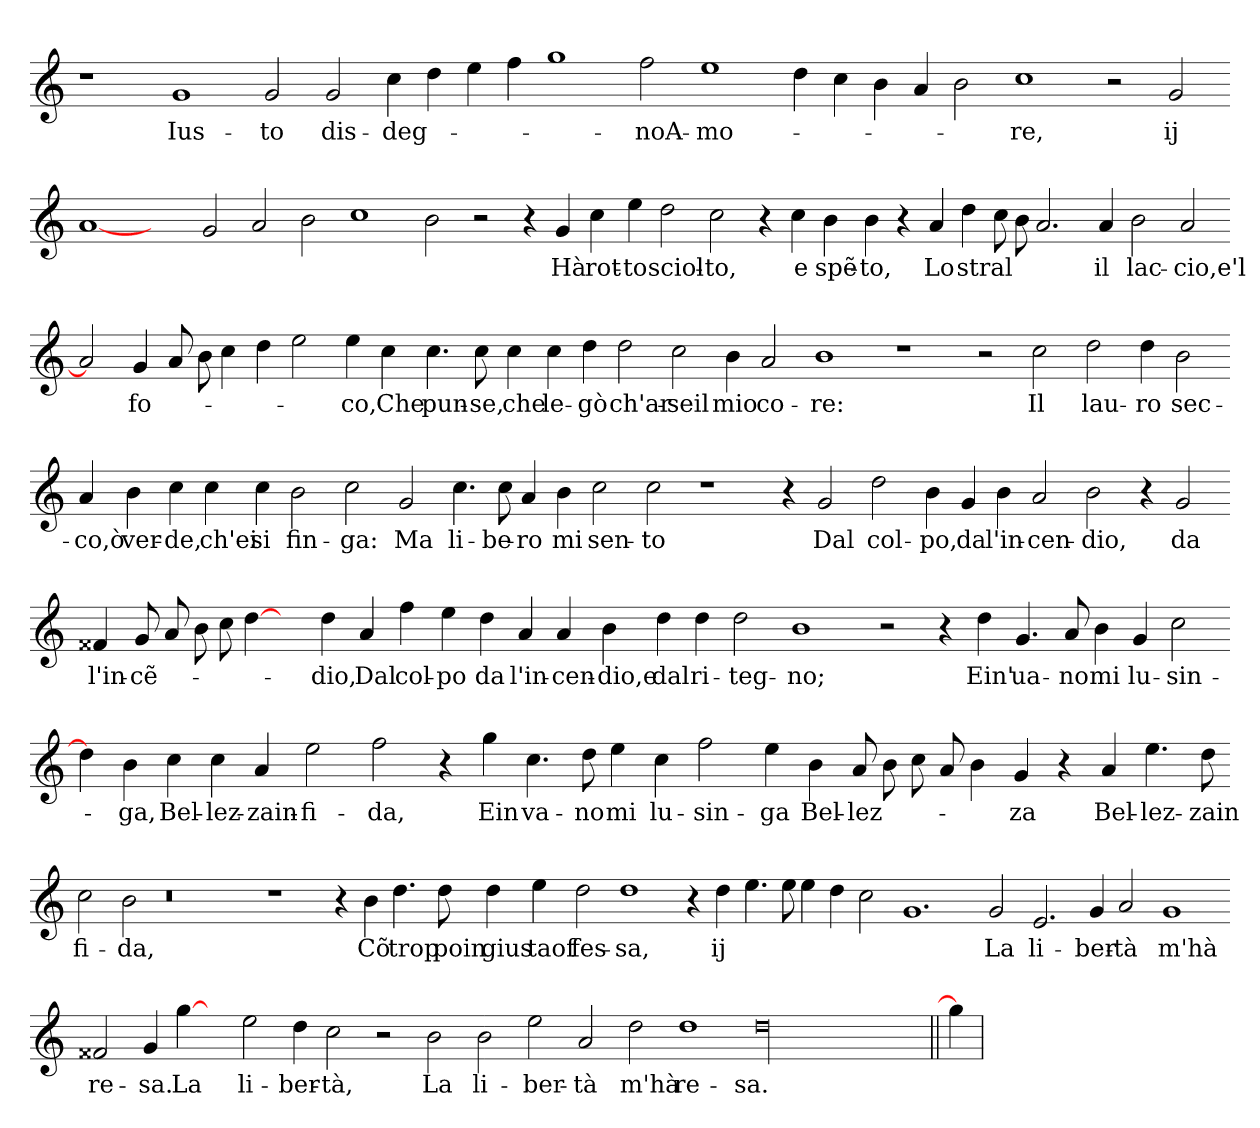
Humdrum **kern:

**kern	**text
*part1	*part1
*staff1	*staff1
*clefG2	*
*k[]	*
=	=
1r	.
1g	Ius-
2g	to
2g	dis-
4cc	deg-
4dd	.
4ee	.
4ff	.
1gg	.
2ff	noA-
1ee	mo-
4dd	.
4cc	.
4b	.
4a	.
2b	.
1cc	re,
2r	.
2g	ij
=-	=-
[1a	.
2ryy	.
2g	.
2a	.
2b	.
1cc	.
2b	.
2r	.
4r	.
4g	Hà
4cc	rot-
4ee	to
2dd	sciol-
2cc	to,
4r	.
4cc	e
4b	spẽ-
4b	to,
4r	.
4a	Lo
4dd	stral
8cc	.
8b\	.
2.a	.
4a	il
2b	lac-
2a	cio,e'l
=-	=-
2a]	.
4g	fo-
8a	.
8b	.
4cc	.
4dd	.
2ee	.
4ee	co,
4cc	Che
4.cc	pun-
8cc	se,
4cc	che
4cc	le-
4dd	gò
2dd	ch'ar-
2cc	seil
4b	mio
2a	co-
1b	re:
1r	.
2r	.
2cc	Il
2dd	lau-
4dd	ro
2b	sec-
=-	=-
4a	co,ò
4b	ver-
4cc	de,
4cc	ch'ei
4cc	si
2b	fin-
2cc	ga:
2g	Ma
4.cc	li-
8cc	be-
4a	ro
4b	mi
2cc	sen-
2cc	to
1r	.
4r	.
2g	Dal
2dd	col-
4b	po,
4g	da
4b	l'in-
2a	cen-
2b	dio,
4r	.
2g	da
=-	=-
4f##X	l'in-
8g	cẽ-
8a	.
8b	.
8cc	.
[4dd	.
4ryy	.
4dd	dio,
4a	Dal
4ff	col-
4ee	po
4dd	da
4a	l'in-
4a	cen-
4b	dio,e
4dd	dal
4dd	ri-
2dd	teg-
1b	no;
2r	.
4r	.
4dd	Ein'
4.g	ua-
8a	no
4b	mi
4g	lu-
2cc	sin-
=-	=-
4dd]	.
4b	ga,
4cc	Bel-
4cc	lez-
4a	zain-
2ee	fi-
2ff	da,
4r	.
4gg	Ein
4.cc	va-
8dd	no
4ee	mi
4cc	lu-
2ff	sin-
4ee	ga
4b	Bel-
8a	lez-
8b	.
8cc	.
8a	.
4b	.
4g	za
4r	.
4a	Bel-
4.ee	lez-
8dd	zain
=-	=-
2cc	fi-
2b	da,
0r	.
1r	.
4r	.
4b	Cõ
4.dd	trop-
8dd	poin-
4dd	gius-
4ee	taof-
2dd	fes-
1dd	sa,
4r	.
4dd	ij
4.ee	.
8ee	.
4ee	.
4dd	.
2cc	.
1.g	.
2g	La
2.e	li-
4g	ber-
2a	tà
1g	m'hà
=-	=-
2f##X	re-
4g	sa.
[4gg	La
4ryy	.
2ee	li-
4dd	ber-
2cc	tà,
2r	.
2b	La
2b	li-
2ee	ber-
2a	tà
2dd	m'hà
1dd	re-
00dd	sa.
=1||	=1||
4gg]	.
=	=
*-	*-
